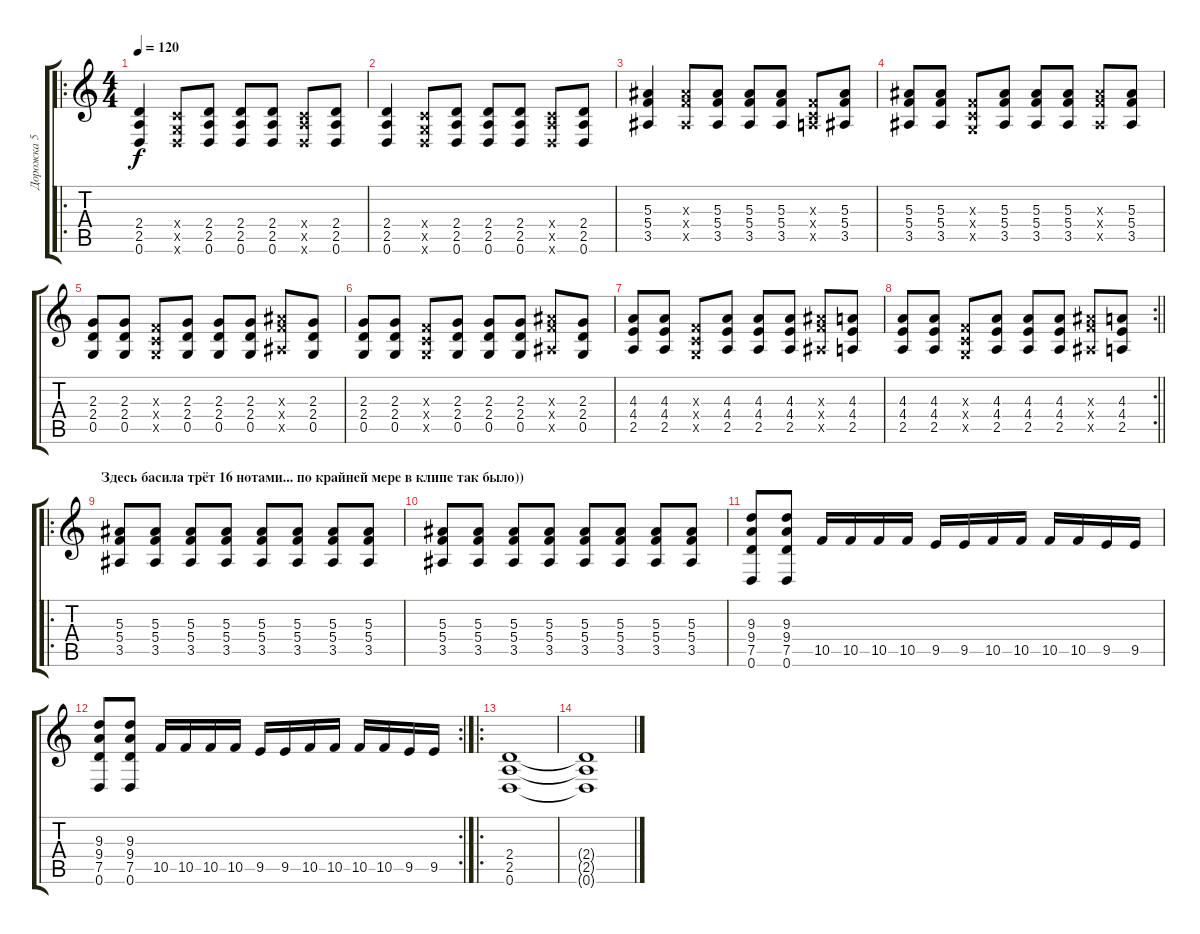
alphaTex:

\track ("Дорожка 5" "Дорожка 5") {instrument distortionguitar}
\staff {score tabs}
\tuning (D4 A3 F3 C3 G2 D2) {hide}
\ro
\ts (4 4)
\tempo 120
\clef g2
\ks c
(2.4 2.5 0.6).4{dy f} (0.4{x} 0.5{x} 0.6{x}).8 (2.4 2.5 0.6).8 (2.4 2.5 0.6).8 (2.4 2.5 0.6).8 (0.4{x} 2.5{x} 0.6{x}).8 (2.4 2.5 0.6).8 |
(2.4 2.5 0.6).4 (0.4{x} 0.5{x} 0.6{x}).8 (2.4 2.5 0.6).8 (2.4 2.5 0.6).8 (2.4 2.5 0.6).8 (0.4{x} 2.5{x} 0.6{x}).8 (2.4 2.5 0.6).8 |
(5.3 5.4 3.5).4 (5.3{x} 5.4{x} 3.5{x}).8 (5.3 5.4 3.5).8 (5.3 5.4 3.5).8 (5.3 5.4 3.5).8 (0.3{x} 0.4{x} 2.5{x}).8 (5.3 5.4 3.5).8 |
(5.3 5.4 3.5).8 (5.3 5.4 3.5).8 (0.3{x} 0.4{x} 0.5{x}).8 (5.3 5.4 3.5).8 (5.3 5.4 3.5).8 (5.3 5.4 3.5).8 (5.3{x} 5.4{x} 3.5{x}).8 (5.3 5.4 3.5).8 |
(2.3 2.4 0.5).8 (2.3 2.4 0.5).8 (0.3{x} 0.4{x} 0.5{x}).8 (2.3 2.4 0.5).8 (2.3 2.4 0.5).8 (2.3 2.4 0.5).8 (5.3{x} 5.4{x} 3.5{x}).8 (2.3 2.4 0.5).8 |
(2.3 2.4 0.5).8 (2.3 2.4 0.5).8 (0.3{x} 0.4{x} 0.5{x}).8 (2.3 2.4 0.5).8 (2.3 2.4 0.5).8 (2.3 2.4 0.5).8 (5.3{x} 5.4{x} 3.5{x}).8 (2.3 2.4 0.5).8 |
(4.3 4.4 2.5).8 (4.3 4.4 2.5).8 (0.3{x} 0.4{x} 0.5{x}).8 (4.3 4.4 2.5).8 (4.3 4.4 2.5).8 (4.3 4.4 2.5).8 (5.3{x} 5.4{x} 3.5{x}).8 (4.3 4.4 2.5).8 |
\rc 2
\barLineRight lightlight
(4.3 4.4 2.5).8 (4.3 4.4 2.5).8 (0.3{x} 0.4{x} 0.5{x}).8 (4.3 4.4 2.5).8 (4.3 4.4 2.5).8 (4.3 4.4 2.5).8 (5.3{x} 5.4{x} 3.5{x}).8 (4.3 4.4 2.5).8 |
\ro
\section ("" "Здесь басила трёт 16 нотами... по крайней мере в клипе так было))")
(5.3 5.4 3.5).8 (5.3 5.4 3.5).8 (5.3 5.4 3.5).8 (5.3 5.4 3.5).8 (5.3 5.4 3.5).8 (5.3 5.4 3.5).8 (5.3 5.4 3.5).8 (5.3 5.4 3.5).8 |
(5.3 5.4 3.5).8 (5.3 5.4 3.5).8 (5.3 5.4 3.5).8 (5.3 5.4 3.5).8 (5.3 5.4 3.5).8 (5.3 5.4 3.5).8 (5.3 5.4 3.5).8 (5.3 5.4 3.5).8 |
(9.3 9.4 7.5 0.6).8 (9.3 9.4 7.5 0.6).8 10.5.16 10.5.16 10.5.16 10.5.16 9.5.16 9.5.16 10.5.16 10.5.16 10.5.16 10.5.16 9.5.16 9.5.16 |
\rc 2
(9.3 9.4 7.5 0.6).8 (9.3 9.4 7.5 0.6).8 10.5.16 10.5.16 10.5.16 10.5.16 9.5.16 9.5.16 10.5.16 10.5.16 10.5.16 10.5.16 9.5.16 9.5.16 |
\ro
(2.4 2.5 0.6).1 |
(2.4{t} 2.5{t} 0.6{t}).1
